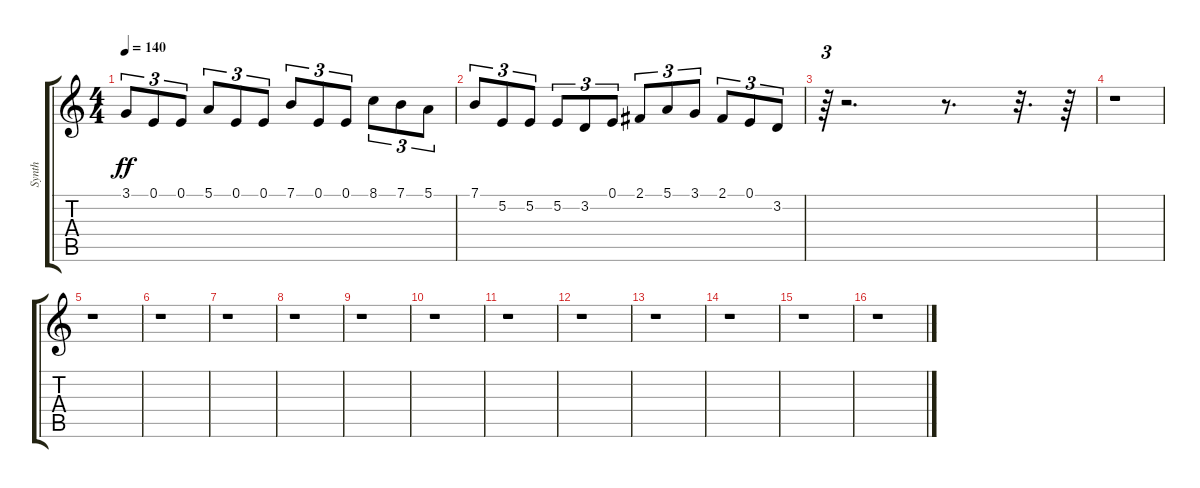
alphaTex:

\track ("Synth" "Synth") {instrument stringensemble1}
\staff {score tabs}
\tuning (E4 B3 G3 D3 A2 E2) {hide}
\ts (4 4)
\tempo 140
\clef g2
\ks c
3.1.8{tu (3 2) dy ff} 0.1.8{tu (3 2)} 0.1.8{tu (3 2)} 5.1.8{tu (3 2)} 0.1.8{tu (3 2)} 0.1.8{tu (3 2)} 7.1.8{tu (3 2)} 0.1.8{tu (3 2)} 0.1.8{tu (3 2)} 8.1.8{tu (3 2)} 7.1.8{tu (3 2)} 5.1.8{tu (3 2)} |
7.1.8{tu (3 2)} 5.2.8{tu (3 2)} 5.2.8{tu (3 2)} 5.2.8{tu (3 2)} 3.2.8{tu (3 2)} 0.1.8{tu (3 2)} 2.1.8{tu (3 2)} 5.1.8{tu (3 2)} 3.1.8{tu (3 2)} 2.1.8{tu (3 2)} 0.1.8{tu (3 2)} 3.2.8{tu (3 2)} |
r.64{tu (3 2)} r.2{d} r.8{d} r.32{d} r.64 |
r.1 |
r.1 |
r.1 |
r.1 |
r.1 |
r.1 |
r.1 |
r.1 |
r.1 |
r.1 |
r.1 |
r.1 |
r.1
